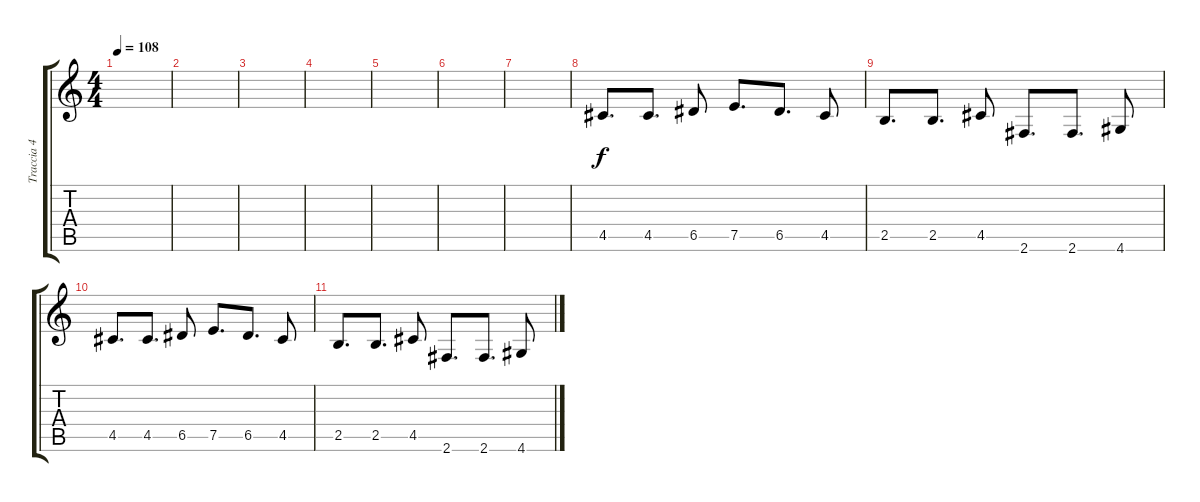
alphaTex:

\track ("Traccia 4" "Traccia 4") {instrument electricguitarjazz}
\staff {score tabs}
\tuning (E4 B3 G3 D3 A2 E2) {hide}
\ts (4 4)
\tempo 108
\clef g2
\ks c
|
|
|
|
|
|
|
4.5.8{d} 4.5.8{d} 6.5.8 7.5.8{d} 6.5.8{d} 4.5.8 |
2.5.8{d} 2.5.8{d} 4.5.8 2.6.8{d} 2.6.8{d} 4.6.8 |
4.5.8{d} 4.5.8{d} 6.5.8 7.5.8{d} 6.5.8{d} 4.5.8 |
2.5.8{d} 2.5.8{d} 4.5.8 2.6.8{d} 2.6.8{d} 4.6.8
